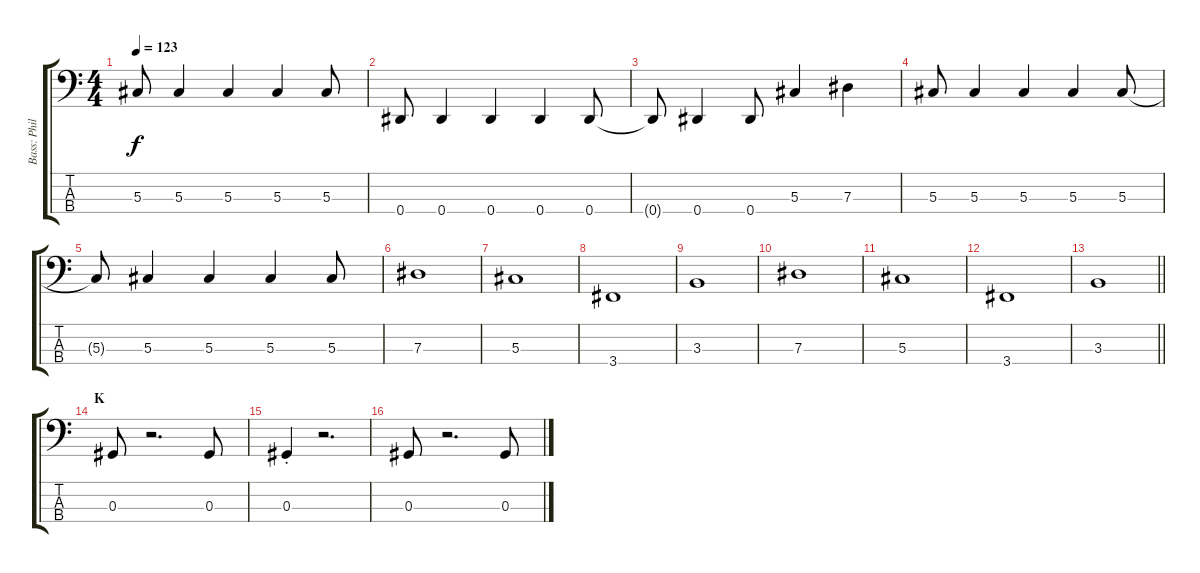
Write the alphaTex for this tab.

\track ("Bass: Phillip" "Bass: Phil") {instrument electricbassfinger}
\staff {score tabs}
\tuning (Gb2 Db2 Ab1 Eb1) {hide}
\ts (4 4)
\tempo 123
\clef f4
\ks c
5.3{t}.8{dy f} 5.3.4 5.3.4 5.3.4 5.3.8 |
0.4.8 0.4.4 0.4.4 0.4.4 0.4.8 |
0.4{t}.8 0.4.4 0.4.8 5.3.4 7.3.4 |
5.3.8 5.3.4 5.3.4 5.3.4 5.3.8 |
5.3{t}.8 5.3.4 5.3.4 5.3.4 5.3.8 |
7.3.1 |
5.3.1 |
3.4.1 |
3.3.1 |
7.3.1 |
5.3.1 |
3.4.1 |
\barLineRight lightlight
3.3.1 |
\section ("" "K")
0.3.8 r.2{d} 0.3.8 |
0.3{st}.4 r.2{d} |
0.3.8 r.2{d} 0.3.8
